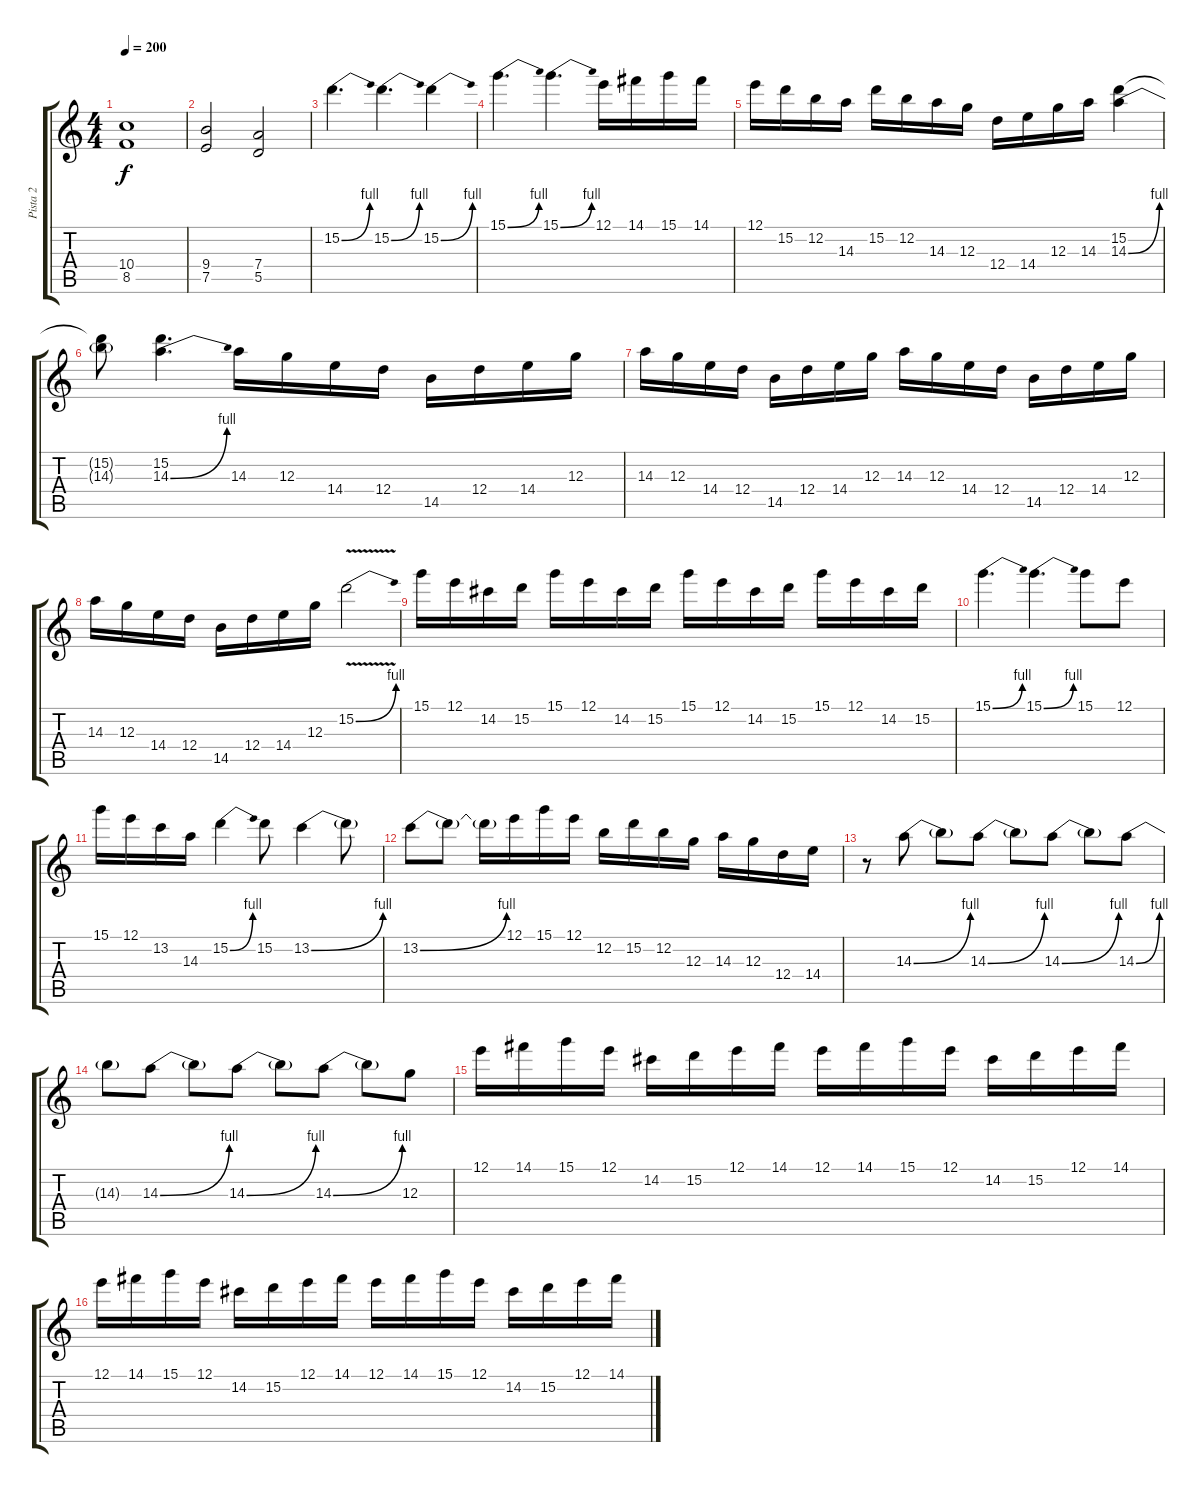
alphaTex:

\track ("Pista 2" "Pista 2") {instrument distortionguitar}
\staff {score tabs}
\tuning (E4 B3 G3 D3 A2 E2) {hide}
\ts (4 4)
\tempo 200
\clef g2
\ks c
(10.4 8.5).1{dy f} |
(9.4 7.5).2 (7.4 5.5).2 |
15.2{be (bend 0 0 60 4)}.4{d} 15.2{be (bend 0 0 60 4)}.4{d} 15.2{be (bend 0 0 60 4)}.4 |
15.1{be (bend 0 0 60 4)}.4{d} 15.1{be (bend 0 0 60 4)}.4{d} 12.1.16 14.1.16 15.1.16 14.1.16 |
12.1.16 15.2.16 12.2.16 14.3.16 15.2.16 12.2.16 14.3.16 12.3.16 12.4.16 14.4.16 12.3.16 14.3.16 (15.2 14.3{be (bend 0 0 60 4)}).4 |
(15.2{t} 14.3{t}).8 (15.2 14.3{be (bend 0 0 60 4)}).4{d} 14.3.16 12.3.16 14.4.16 12.4.16 14.5.16 12.4.16 14.4.16 12.3.16 |
14.3.16 12.3.16 14.4.16 12.4.16 14.5.16 12.4.16 14.4.16 12.3.16 14.3.16 12.3.16 14.4.16 12.4.16 14.5.16 12.4.16 14.4.16 12.3.16 |
14.3.16 12.3.16 14.4.16 12.4.16 14.5.16 12.4.16 14.4.16 12.3.16 15.2{be (bend 0 0 60 4) v}.2 |
15.1.16 12.1.16 14.2.16 15.2.16 15.1.16 12.1.16 14.2.16 15.2.16 15.1.16 12.1.16 14.2.16 15.2.16 15.1.16 12.1.16 14.2.16 15.2.16 |
15.1{be (bend 0 0 60 4)}.4{d} 15.1{be (bend 0 0 60 4)}.4{d} 15.1.8 12.1.8 |
15.1.16 12.1.16 13.2.16 14.3.16 15.2{be (bend 0 0 60 4)}.4 15.2.8 13.2{be (bend 0 0 60 4)}.4 13.2{t}.8 |
13.2{be (bend 0 0 60 4)}.8 13.2{t}.8 13.2{t}.16 12.1.16 15.1.16 12.1.16 12.2.16 15.2.16 12.2.16 12.3.16 14.3.16 12.3.16 12.4.16 14.4.16 |
r.8 14.3{be (bend 0 0 60 4)}.8 14.3{t}.8 14.3{be (bend 0 0 60 4)}.8 14.3{t}.8 14.3{be (bend 0 0 60 4)}.8 14.3{t}.8 14.3{be (bend 0 0 60 4)}.8 |
14.3{t}.8 14.3{be (bend 0 0 60 4)}.8 14.3{t}.8 14.3{be (bend 0 0 60 4)}.8 14.3{t}.8 14.3{be (bend 0 0 60 4)}.8 14.3{t}.8 12.3.8 |
12.1.16 14.1.16 15.1.16 12.1.16 14.2.16 15.2.16 12.1.16 14.1.16 12.1.16 14.1.16 15.1.16 12.1.16 14.2.16 15.2.16 12.1.16 14.1.16 |
12.1.16 14.1.16 15.1.16 12.1.16 14.2.16 15.2.16 12.1.16 14.1.16 12.1.16 14.1.16 15.1.16 12.1.16 14.2.16 15.2.16 12.1.16 14.1.16
